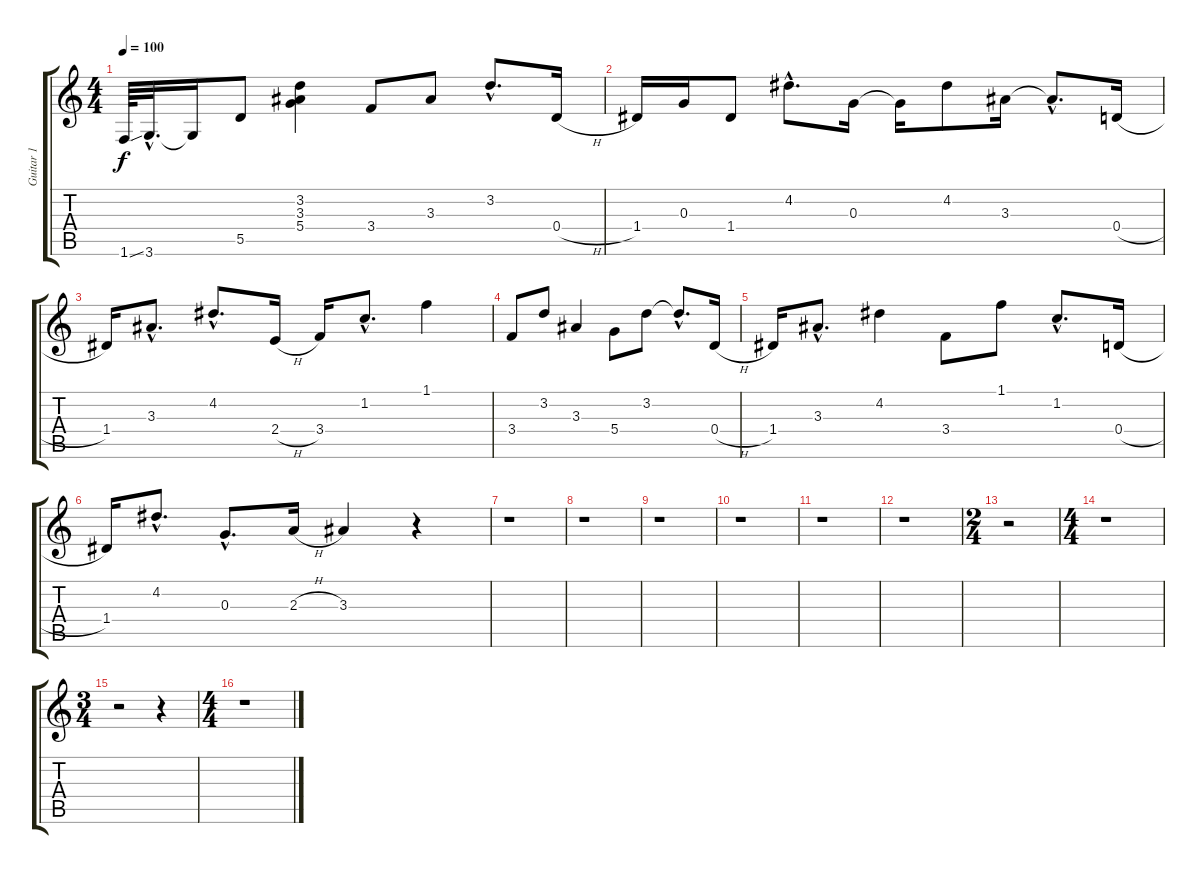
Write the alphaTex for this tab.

\track ("Guitar 1" "Guitar 1") {instrument electricguitarclean}
\staff {score tabs}
\tuning (E4 B3 G3 D3 A2 E2) {hide}
\ts (4 4)
\tempo 100
\clef g2
\ks c
1.6{ss}.64{dy f} 3.6{hac}.32{d} 3.6{t}.16 5.5.8 (3.2 3.3 5.4).4 3.4.8 3.3.8 3.2{hac}.8{d} 0.4{h}.16 |
1.4.16 0.3.16 1.4.8 4.2{hac}.8{d} 0.3.16 0.3{t}.16 4.2.8 3.3.16 3.3{hac t}.8{d} 0.4{h}.16 |
1.4.16 3.3{hac}.8{d} 4.2{hac}.8{d} 2.4{h}.16 3.4.16 1.2{hac}.8{d} 1.1.4 |
3.4.8 3.2.8 3.3.4 5.4.8 3.2.8 3.2{hac t}.8{d} 0.4{h}.16 |
1.4.16 3.3{hac}.8{d} 4.2.4 3.4.8 1.1.8 1.2{hac}.8{d} 0.4{h}.16 |
1.4.16 4.2{hac}.8{d} 0.3{hac}.8{d} 2.3{h}.16 3.3.4 r.4 |
r.1 |
r.1 |
r.1 |
r.1 |
r.1 |
r.1 |
\ts (2 4)
r.2 |
\ts (4 4)
r.1 |
\ts (3 4)
r.2 r.4 |
\ts (4 4)
r.1
